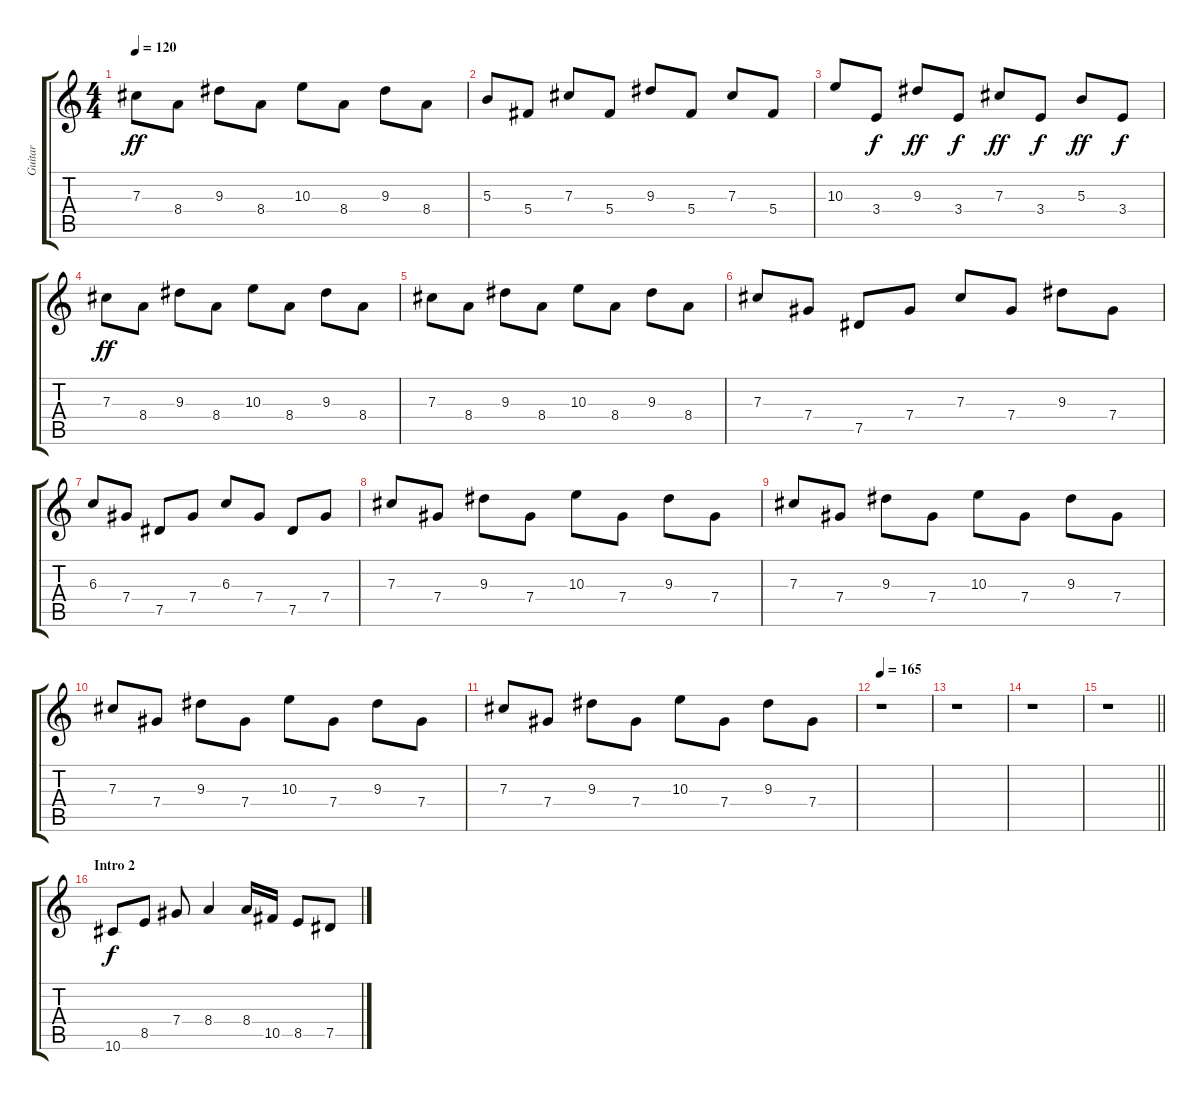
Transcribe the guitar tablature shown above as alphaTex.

\track ("Guitar" "Guitar") {instrument overdrivenguitar}
\staff {score tabs}
\tuning (Eb4 Bb3 Gb3 Db3 Ab2 Eb2) {hide}
\ts (4 4)
\tempo 120
\clef g2
\ks c
7.3.8{dy ff} 8.4.8 9.3.8 8.4.8 10.3.8 8.4.8 9.3.8 8.4.8 |
5.3.8 5.4.8 7.3.8 5.4.8 9.3.8 5.4.8 7.3.8 5.4.8 |
10.3.8 3.4.8{dy f} 9.3.8{dy ff} 3.4.8{dy f} 7.3.8{dy ff} 3.4.8{dy f} 5.3.8{dy ff} 3.4.8{dy f} |
7.3.8{dy ff volume 9 balance 0} 8.4.8 9.3.8{volume 9 balance 0} 8.4.8 10.3.8 8.4.8 9.3.8 8.4.8 |
7.3.8{volume 9 balance 0} 8.4.8 9.3.8 8.4.8 10.3.8 8.4.8 9.3.8 8.4.8 |
7.3.8 7.4.8 7.5.8 7.4.8 7.3.8 7.4.8 9.3.8 7.4.8 |
6.3.8 7.4.8 7.5.8 7.4.8 6.3.8 7.4.8 7.5.8 7.4.8 |
7.3.8 7.4.8 9.3.8 7.4.8 10.3.8 7.4.8 9.3.8 7.4.8 |
7.3.8 7.4.8 9.3.8 7.4.8 10.3.8 7.4.8 9.3.8 7.4.8 |
7.3.8 7.4.8 9.3.8 7.4.8 10.3.8 7.4.8 9.3.8 7.4.8 |
7.3.8 7.4.8 9.3.8 7.4.8 10.3.8 7.4.8 9.3.8 7.4.8 |
\tempo 165
r.1 |
r.1 |
r.1 |
\barLineRight lightlight
r.1 |
\section ("" "Intro 2")
10.6.8{dy f volume 15 balance 5 instrument distortionguitar} 8.5.8 7.4.8 8.4.4 8.4.16 10.5.16 8.5.8 7.5.8
